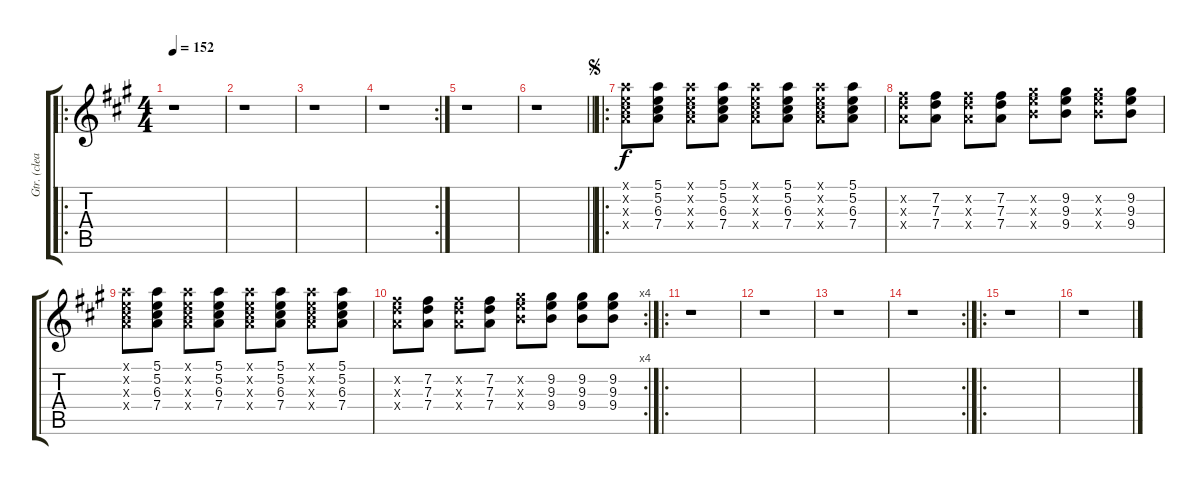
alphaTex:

\track ("Gtr. (clean)" "Gtr. (clea") {instrument electricguitarclean}
\staff {score tabs}
\tuning (E4 B3 G3 D3 A2 E2) {hide}
\ro
\ts (4 4)
\tempo 152
\clef g2
\ks a
r.1{dy f instrument electricguitarclean} |
r.1 |
r.1 |
\rc 2
r.1 |
r.1 |
\barLineRight lightlight
r.1 |
\ro
\jump segno
(5.1{x} 5.2{x} 6.3{x} 7.4{x}).8 (5.1 5.2 6.3 7.4).8 (5.1{x} 5.2{x} 6.3{x} 7.4{x}).8 (5.1 5.2 6.3 7.4).8 (5.1{x} 5.2{x} 6.3{x} 7.4{x}).8 (5.1 5.2 6.3 7.4).8 (5.1{x} 5.2{x} 6.3{x} 7.4{x}).8 (5.1 5.2 6.3 7.4).8 |
(7.2{x} 7.3{x} 7.4{x}).8 (7.2 7.3 7.4).8 (7.2{x} 7.3{x} 7.4{x}).8 (7.2 7.3 7.4).8 (9.2{x} 9.3{x} 9.4{x}).8 (9.2 9.3 9.4).8 (9.2{x} 9.3{x} 9.4{x}).8 (9.2 9.3 9.4).8 |
(5.1{x} 5.2{x} 6.3{x} 7.4{x}).8 (5.1 5.2 6.3 7.4).8 (5.1{x} 5.2{x} 6.3{x} 7.4{x}).8 (5.1 5.2 6.3 7.4).8 (5.1{x} 5.2{x} 6.3{x} 7.4{x}).8 (5.1 5.2 6.3 7.4).8 (5.1{x} 5.2{x} 6.3{x} 7.4{x}).8 (5.1 5.2 6.3 7.4).8 |
\rc 4
(7.2{x} 7.3{x} 7.4{x}).8 (7.2 7.3 7.4).8 (7.2{x} 7.3{x} 7.4{x}).8 (7.2 7.3 7.4).8 (9.2{x} 9.3{x} 9.4{x}).8 (9.2 9.3 9.4).8 (9.2 9.3 9.4).8 (9.2 9.3 9.4).8 |
\ro
r.1 |
r.1 |
r.1 |
\rc 2
r.1 |
\ro
r.1 |
r.1
